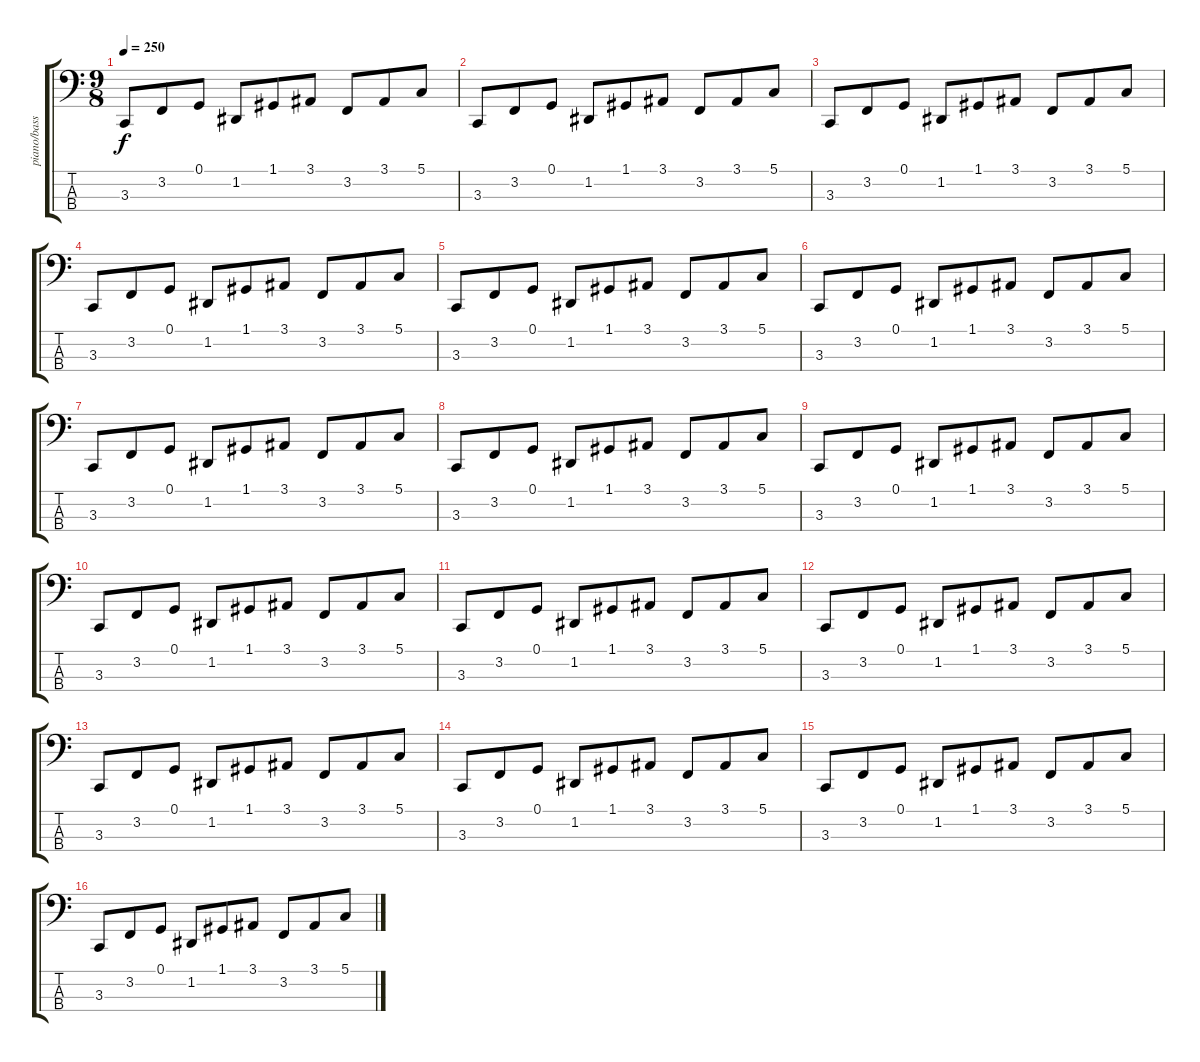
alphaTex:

\track ("piano/bass          " "piano/bass") {instrument percussiveorgan}
\staff {score tabs}
\tuning (G2 D2 A1 E1) {hide}
\ts (9 8)
\tempo 250
\clef f4
\ks c
3.3.8{dy f} 3.2.8 0.1.8 1.2.8 1.1.8 3.1.8 3.2.8 3.1.8 5.1.8 |
3.3.8 3.2.8 0.1.8 1.2.8 1.1.8 3.1.8 3.2.8 3.1.8 5.1.8 |
3.3.8 3.2.8 0.1.8 1.2.8 1.1.8 3.1.8 3.2.8 3.1.8 5.1.8 |
3.3.8 3.2.8 0.1.8 1.2.8 1.1.8 3.1.8 3.2.8 3.1.8 5.1.8 |
3.3.8 3.2.8 0.1.8 1.2.8 1.1.8 3.1.8 3.2.8 3.1.8 5.1.8 |
3.3.8 3.2.8 0.1.8 1.2.8 1.1.8 3.1.8 3.2.8 3.1.8 5.1.8 |
3.3.8 3.2.8 0.1.8 1.2.8 1.1.8 3.1.8 3.2.8 3.1.8 5.1.8 |
3.3.8 3.2.8 0.1.8 1.2.8 1.1.8 3.1.8 3.2.8 3.1.8 5.1.8 |
3.3.8 3.2.8 0.1.8 1.2.8 1.1.8 3.1.8 3.2.8 3.1.8 5.1.8 |
3.3.8 3.2.8 0.1.8 1.2.8 1.1.8 3.1.8 3.2.8 3.1.8 5.1.8 |
3.3.8 3.2.8 0.1.8 1.2.8 1.1.8 3.1.8 3.2.8 3.1.8 5.1.8 |
3.3.8 3.2.8 0.1.8 1.2.8 1.1.8 3.1.8 3.2.8 3.1.8 5.1.8 |
3.3.8 3.2.8 0.1.8 1.2.8 1.1.8 3.1.8 3.2.8 3.1.8 5.1.8 |
3.3.8 3.2.8 0.1.8 1.2.8 1.1.8 3.1.8 3.2.8 3.1.8 5.1.8 |
3.3.8 3.2.8 0.1.8 1.2.8 1.1.8 3.1.8 3.2.8 3.1.8 5.1.8 |
3.3.8 3.2.8 0.1.8 1.2.8 1.1.8 3.1.8 3.2.8 3.1.8 5.1.8
